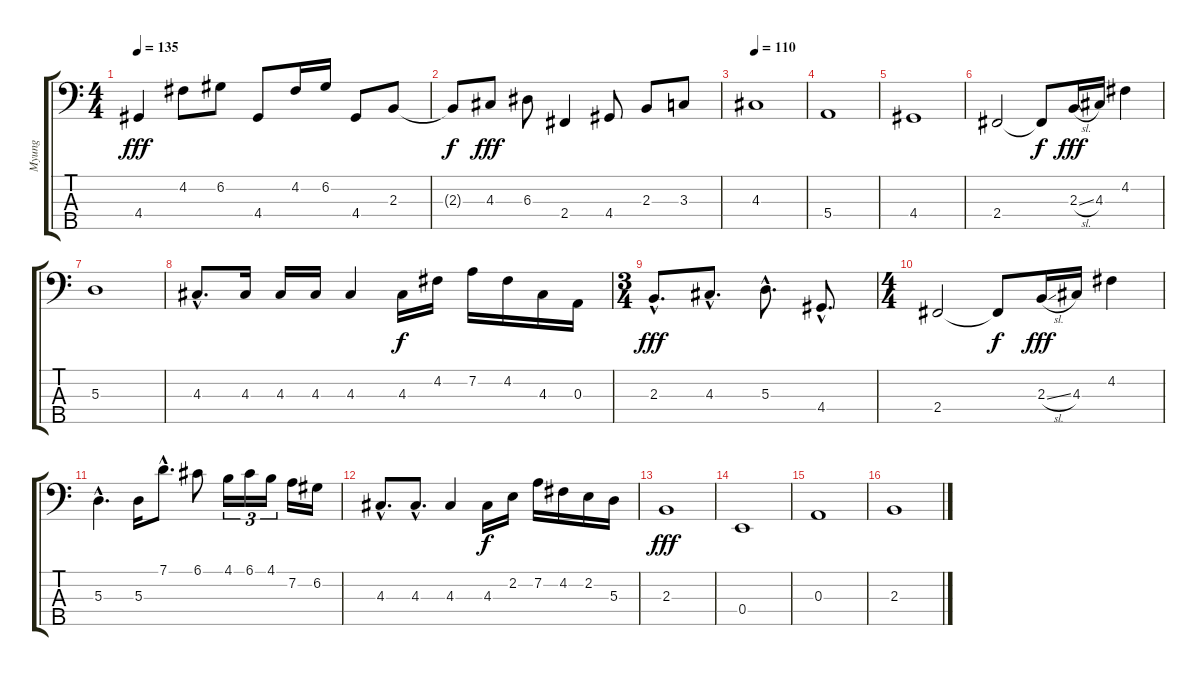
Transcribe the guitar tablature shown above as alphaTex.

\track ("Myung" "Myung") {instrument electricbassfinger}
\staff {score tabs}
\tuning (G2 D2 A1 E1 B0) {hide}
\ts (4 4)
\tempo 135
\clef f4
\ks c
4.4.4{dy fff} 4.2.8 6.2.8 4.4.8 4.2.16 6.2.16 4.4.8 2.3.8 |
2.3{t}.8{dy f} 4.3.8{dy fff} 6.3.8 2.4.4 4.4.8 2.3.8 3.3.8 |
\tempo 110
4.3.1 |
5.4.1 |
4.4.1 |
2.4.2 2.4{t}.8{dy f} 2.3{sl}.16{dy fff} 4.3.16 4.2.4 |
5.3.1 |
4.3{hac}.8{d} 4.3.16 4.3.16 4.3.16 4.3.4 4.3.16{dy f} 4.2.16 7.2.16 4.2.16 4.3.16 0.3.16 |
\ts (3 4)
2.3{hac}.8{d dy fff} 4.3{hac}.8{d} 5.3{hac}.8{d} 4.4{hac}.8{d} |
\ts (4 4)
2.4.2 2.4{t}.8{dy f} 2.3{sl}.16{dy fff} 4.3.16 4.2.4 |
5.3{hac}.4{d} 5.3.16 7.1{hac}.8{d} 6.1.8 4.1.16{tu (3 2)} 6.1.16{tu (3 2)} 4.1.16{tu (3 2)} 7.2.16 6.2.16 |
4.3{hac}.8{d} 4.3{hac}.8{d} 4.3.4 4.3.16{dy f} 2.2.16 7.2.16 4.2.16 2.2.16 5.3.16 |
2.3.1{dy fff} |
0.4.1 |
0.3.1 |
2.3.1
